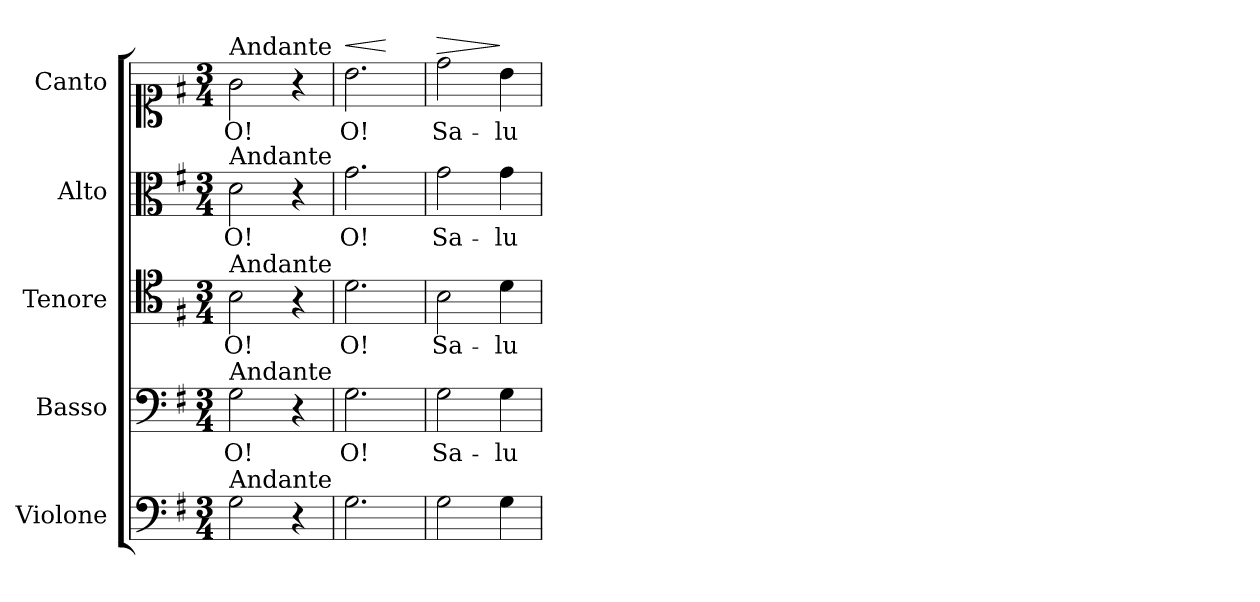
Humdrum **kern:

**kern	**kern	**text	**kern	**text	**kern	**text	**kern	**text	**dynam
*part5	*part4	*part4	*part3	*part3	*part2	*part2	*part1	*part1	*part1
*staff5	*staff4	*staff4	*staff3	*staff3	*staff2	*staff2	*staff1	*staff1	*staff1
*I"Violone	*I"Basso	*	*I"Tenore	*	*I"Alto	*	*I"Canto	*	*
*I'Vlne	*I'B	*	*I'T	*	*I'A	*	*I'C	*	*
*clefF4	*clefF4	*	*clefC4	*	*clefC3	*	*clefC1	*	*
*k[f#]	*k[f#]	*	*k[f#]	*	*k[f#]	*	*k[f#]	*	*
*G:	*G:	*	*G:	*	*G:	*	*G:	*	*
*M3/4	*M3/4	*	*M3/4	*	*M3/4	*	*M3/4	*	*
=1	=1	=1	=1	=1	=1	=1	=1	=1	=1
!	!	!	!	!	!	!	!LO:TX:a:t=Andante	!	!
!	!	!	!	!	!LO:TX:a:t=Andante	!	!	!	!
!	!	!	!LO:TX:a:t=Andante	!	!	!	!	!	!
!	!LO:TX:a:t=Andante	!	!	!	!	!	!	!	!
!LO:TX:a:t=Andante	!	!	!	!	!	!	!	!	!
2G\	2G\	O!	2B\	O!	2d\	O!	2g\	O!	.
4r	4r	.	4r	.	4r	.	4r	.	.
=2	=2	=2	=2	=2	=2	=2	=2	=2	=2
!	!	!	!	!	!	!	!	!	!LO:HP:a
2.G\	2.G\	O!	2.d\	O!	2.g\	O!	2.b\	O!	<
.	.	.	.	.	.	.	.	.	[
=3	=3	=3	=3	=3	=3	=3	=3	=3	=3
!	!	!	!	!	!	!	!	!	!LO:HP:a
2G\	2G\	Sa-	2B\	Sa-	2g\	Sa-	2dd\	Sa-	>
4G\	4G\	-lu-	4d\	-lu-	4g\	-lu-	4b\	-lu-	]
=	=	=	=	=	=	=	=	=	=
*-	*-	*-	*-	*-	*-	*-	*-	*-	*-
